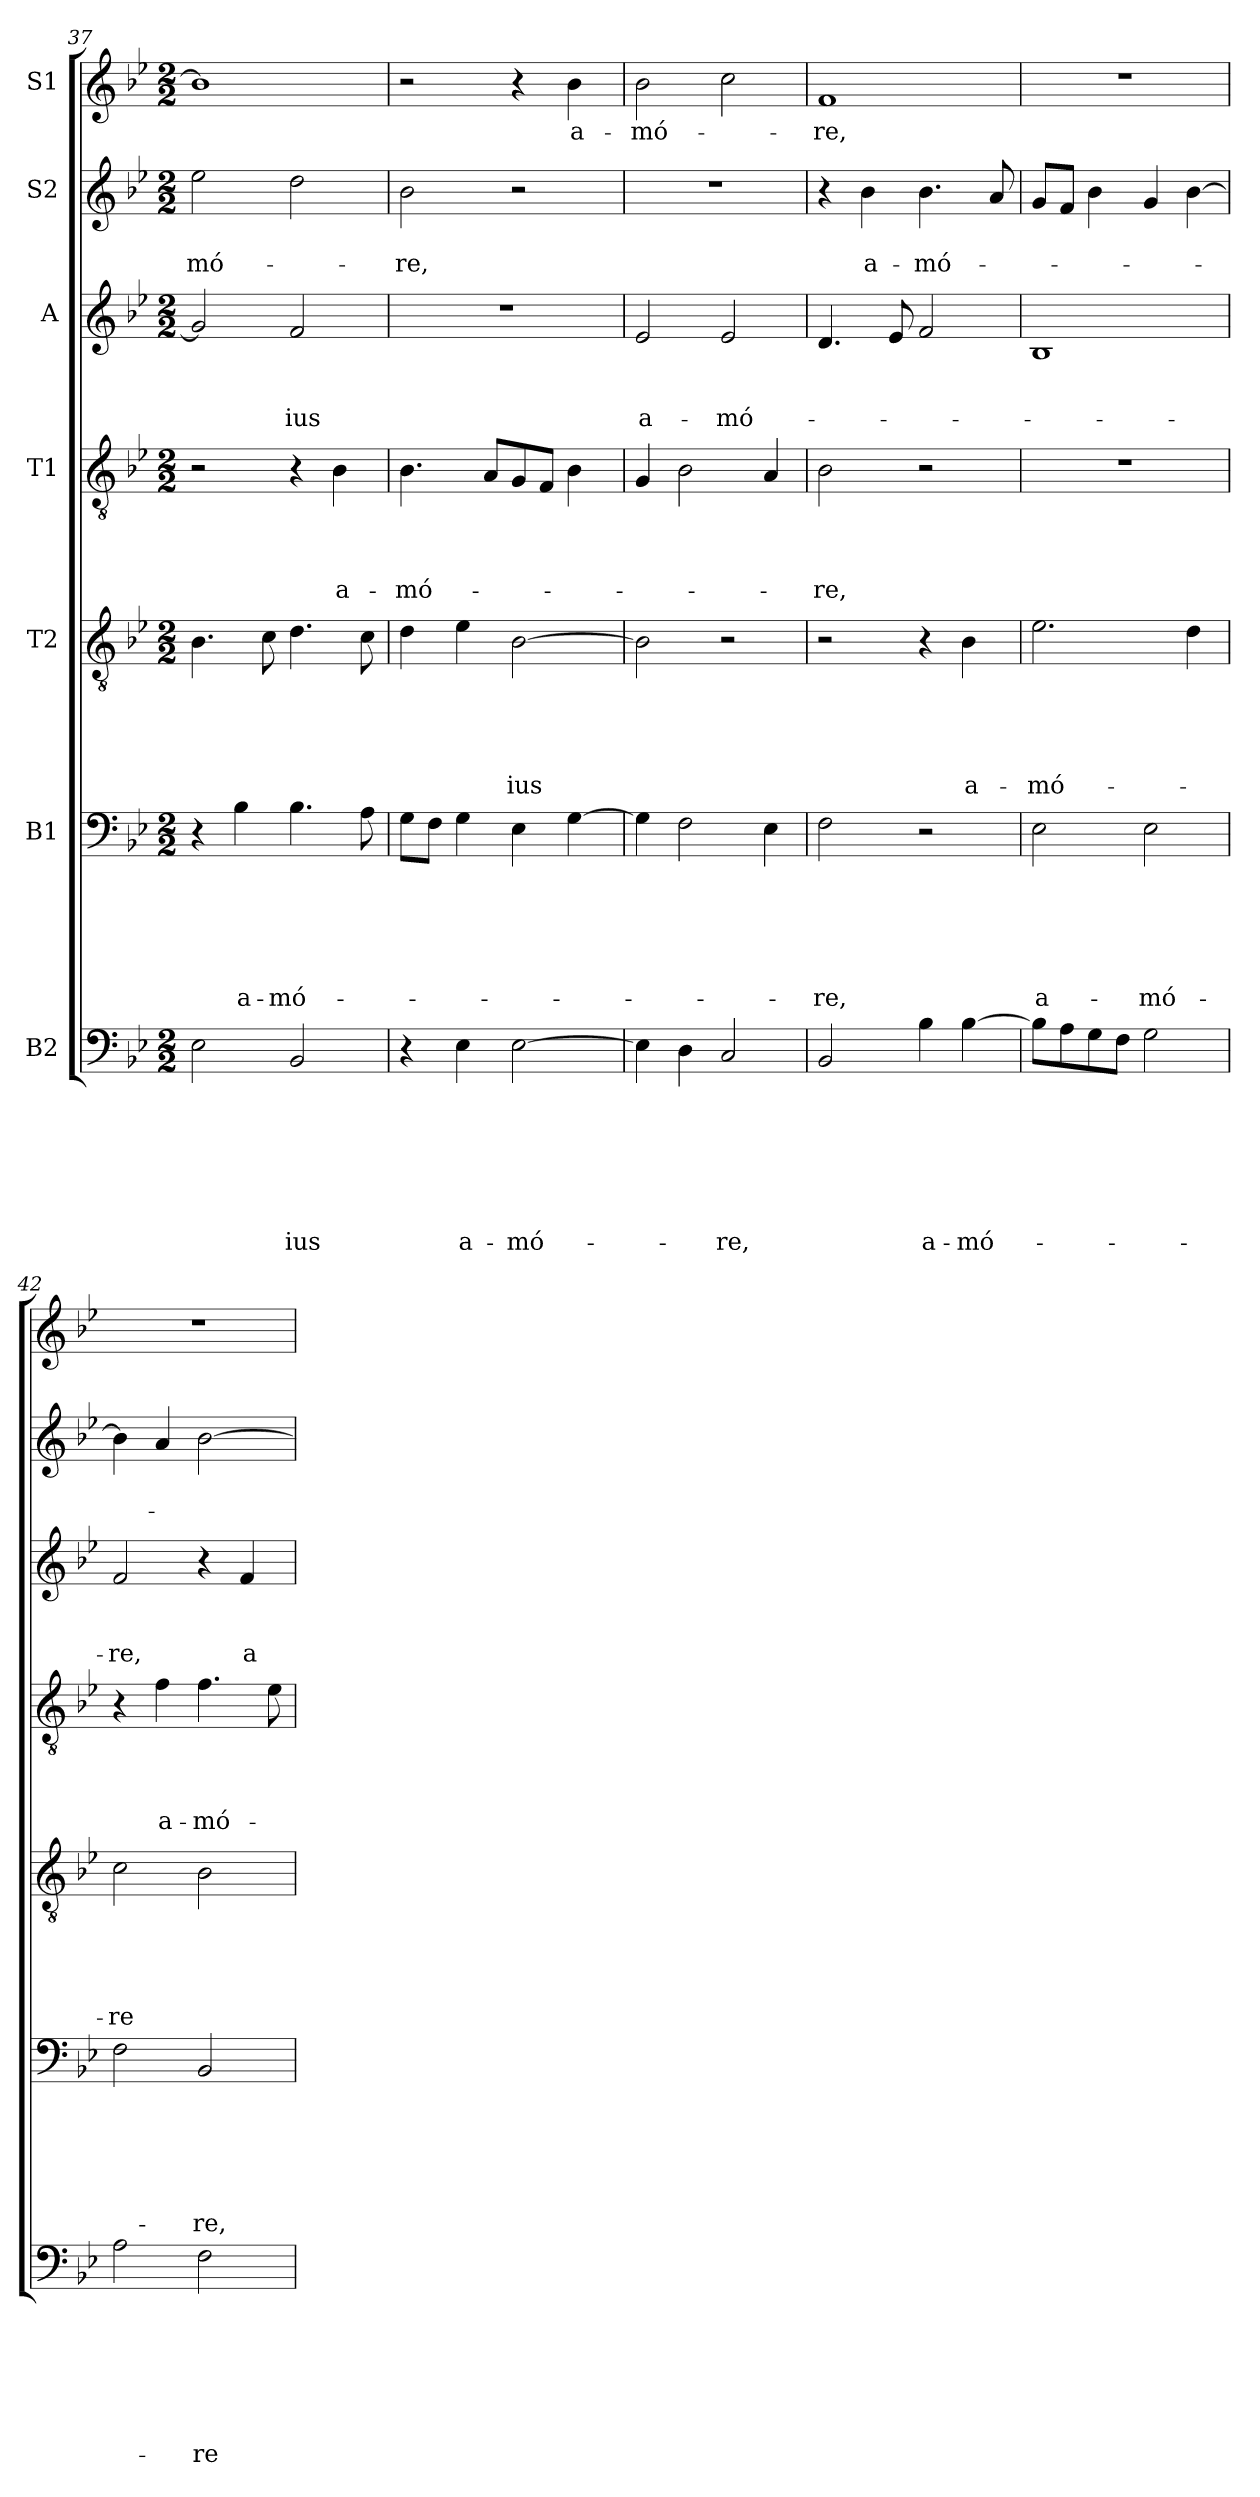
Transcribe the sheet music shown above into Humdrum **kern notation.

**kern	**text	**text	**text	**text	**text	**text	**text	**kern	**text	**text	**text	**text	**text	**text	**kern	**text	**text	**text	**text	**text	**kern	**text	**text	**text	**text	**kern	**text	**text	**text	**kern	**text	**text	**kern	**text
*part7	*part7	*part7	*part7	*part7	*part7	*part7	*part7	*part6	*part6	*part6	*part6	*part6	*part6	*part6	*part5	*part5	*part5	*part5	*part5	*part5	*part4	*part4	*part4	*part4	*part4	*part3	*part3	*part3	*part3	*part2	*part2	*part2	*part1	*part1
*staff7	*staff7	*staff7	*staff7	*staff7	*staff7	*staff7	*staff7	*staff6	*staff6	*staff6	*staff6	*staff6	*staff6	*staff6	*staff5	*staff5	*staff5	*staff5	*staff5	*staff5	*staff4	*staff4	*staff4	*staff4	*staff4	*staff3	*staff3	*staff3	*staff3	*staff2	*staff2	*staff2	*staff1	*staff1
*I"B2	*	*	*	*	*	*	*	*I"B1	*	*	*	*	*	*	*I"T2	*	*	*	*	*	*I"T1	*	*	*	*	*I"A	*	*	*	*I"S2	*	*	*I"S1	*
!!LO:PB:g=z
*clefF4	*	*	*	*	*	*	*	*clefF4	*	*	*	*	*	*	*clefGv2	*	*	*	*	*	*clefGv2	*	*	*	*	*clefG2	*	*	*	*clefG2	*	*	*clefG2	*
*k[b-e-]	*	*	*	*	*	*	*	*k[b-e-]	*	*	*	*	*	*	*k[b-e-]	*	*	*	*	*	*k[b-e-]	*	*	*	*	*k[b-e-]	*	*	*	*k[b-e-]	*	*	*k[b-e-]	*
*B-:	*	*	*	*	*	*	*	*B-:	*	*	*	*	*	*	*B-:	*	*	*	*	*	*B-:	*	*	*	*	*B-:	*	*	*	*B-:	*	*	*B-:	*
*M2/2	*	*	*	*	*	*	*	*M2/2	*	*	*	*	*	*	*M2/2	*	*	*	*	*	*M2/2	*	*	*	*	*M2/2	*	*	*	*M2/2	*	*	*M2/2	*
=37	=37	=37	=37	=37	=37	=37	=37	=37	=37	=37	=37	=37	=37	=37	=37	=37	=37	=37	=37	=37	=37	=37	=37	=37	=37	=37	=37	=37	=37	=37	=37	=37	=37	=37
!	!	!	!	!	!	!	!	!	!	!	!	!	!	!	!	!	!	!	!	!	!	!	!	!	!	!	!	!	!	!	!	!LO:LY:b	!	!
2E-\	.	.	.	.	.	.	.	4r	.	.	.	.	.	.	4.B-\	.	.	.	.	.	2r	.	.	.	.	2g/]	.	.	.	2ee-\	.	-mó-	1b-]	.
!	!	!	!	!	!	!	!	!	!	!	!	!	!	!LO:LY:b	!	!	!	!	!	!	!	!	!	!	!	!	!	!	!	!	!	!	!	!
.	.	.	.	.	.	.	.	4B-\	.	.	.	.	.	a-	.	.	.	.	.	.	.	.	.	.	.	.	.	.	.	.	.	.	.	.
.	.	.	.	.	.	.	.	.	.	.	.	.	.	.	8c\	.	.	.	.	.	.	.	.	.	.	.	.	.	.	.	.	.	.	.
!	!	!	!	!	!	!	!LO:LY:b	!	!	!	!	!	!	!LO:LY:b	!	!	!	!	!	!	!	!	!	!	!	!	!	!	!LO:LY:b	!	!	!	!	!
2BB-/	.	.	.	.	.	.	-ius	4.B-\	.	.	.	.	.	-mó-	4.d\	.	.	.	.	.	4r	.	.	.	.	2f/	.	.	-ius	2dd\	.	.	.	.
!	!	!	!	!	!	!	!	!	!	!	!	!	!	!	!	!	!	!	!	!	!	!	!	!	!LO:LY:b	!	!	!	!	!	!	!	!	!
.	.	.	.	.	.	.	.	.	.	.	.	.	.	.	.	.	.	.	.	.	4B-\	.	.	.	a-	.	.	.	.	.	.	.	.	.
.	.	.	.	.	.	.	.	8A\	.	.	.	.	.	.	8c\	.	.	.	.	.	.	.	.	.	.	.	.	.	.	.	.	.	.	.
=38	=38	=38	=38	=38	=38	=38	=38	=38	=38	=38	=38	=38	=38	=38	=38	=38	=38	=38	=38	=38	=38	=38	=38	=38	=38	=38	=38	=38	=38	=38	=38	=38	=38	=38
!	!	!	!	!	!	!	!	!	!	!	!	!	!	!	!	!	!	!	!	!	!	!	!	!	!LO:LY:b	!	!	!	!	!	!	!LO:LY:b	!	!
4r	.	.	.	.	.	.	.	8G\L	.	.	.	.	.	.	4d\	.	.	.	.	.	4.B-\	.	.	.	-mó-	1r	.	.	.	2b-\	.	-re,	2r	.
.	.	.	.	.	.	.	.	8F\J	.	.	.	.	.	.	.	.	.	.	.	.	.	.	.	.	.	.	.	.	.	.	.	.	.	.
!	!	!	!	!	!	!	!LO:LY:b	!	!	!	!	!	!	!	!	!	!	!	!	!	!	!	!	!	!	!	!	!	!	!	!	!	!	!
4E-\	.	.	.	.	.	.	a-	4G\	.	.	.	.	.	.	4e-\	.	.	.	.	.	.	.	.	.	.	.	.	.	.	.	.	.	.	.
.	.	.	.	.	.	.	.	.	.	.	.	.	.	.	.	.	.	.	.	.	8A/L	.	.	.	.	.	.	.	.	.	.	.	.	.
!	!	!	!	!	!	!	!LO:LY:b	!	!	!	!	!	!	!	!	!	!	!	!	!LO:LY:b	!	!	!	!	!	!	!	!	!	!	!	!	!	!
[2E-\	.	.	.	.	.	.	-mó-	4E-\	.	.	.	.	.	.	[2B-\	.	.	.	.	-ius	8G/	.	.	.	.	.	.	.	.	2r	.	.	4r	.
.	.	.	.	.	.	.	.	.	.	.	.	.	.	.	.	.	.	.	.	.	8F/J	.	.	.	.	.	.	.	.	.	.	.	.	.
!	!	!	!	!	!	!	!	!	!	!	!	!	!	!	!	!	!	!	!	!	!	!	!	!	!	!	!	!	!	!	!	!	!	!LO:LY:b
.	.	.	.	.	.	.	.	[4G\	.	.	.	.	.	.	.	.	.	.	.	.	4B-\	.	.	.	.	.	.	.	.	.	.	.	4b-\	a-
=39	=39	=39	=39	=39	=39	=39	=39	=39	=39	=39	=39	=39	=39	=39	=39	=39	=39	=39	=39	=39	=39	=39	=39	=39	=39	=39	=39	=39	=39	=39	=39	=39	=39	=39
!	!	!	!	!	!	!	!	!	!	!	!	!	!	!	!	!	!	!	!	!	!	!	!	!	!	!	!	!	!LO:LY:b	!	!	!	!	!LO:LY:b
4E-\]	.	.	.	.	.	.	.	4G\]	.	.	.	.	.	.	2B-\]	.	.	.	.	.	4G/	.	.	.	.	2e-/	.	.	a-	1r	.	.	2b-\	-mó-
4D\	.	.	.	.	.	.	.	2F\	.	.	.	.	.	.	.	.	.	.	.	.	2B-\	.	.	.	.	.	.	.	.	.	.	.	.	.
!	!	!	!	!	!	!	!LO:LY:b	!	!	!	!	!	!	!	!	!	!	!	!	!	!	!	!	!	!	!	!	!	!LO:LY:b	!	!	!	!	!
2C/	.	.	.	.	.	.	-re,	.	.	.	.	.	.	.	2r	.	.	.	.	.	.	.	.	.	.	2e-/	.	.	-mó-	.	.	.	2cc\	.
.	.	.	.	.	.	.	.	4E-\	.	.	.	.	.	.	.	.	.	.	.	.	4A/	.	.	.	.	.	.	.	.	.	.	.	.	.
=40	=40	=40	=40	=40	=40	=40	=40	=40	=40	=40	=40	=40	=40	=40	=40	=40	=40	=40	=40	=40	=40	=40	=40	=40	=40	=40	=40	=40	=40	=40	=40	=40	=40	=40
!	!	!	!	!	!	!	!	!	!	!	!	!	!	!LO:LY:b	!	!	!	!	!	!	!	!	!	!	!LO:LY:b	!	!	!	!	!	!	!	!	!LO:LY:b
2BB-/	.	.	.	.	.	.	.	2F\	.	.	.	.	.	-re,	2r	.	.	.	.	.	2B-\	.	.	.	-re,	4.d/	.	.	.	4r	.	.	1f	-re,
!	!	!	!	!	!	!	!	!	!	!	!	!	!	!	!	!	!	!	!	!	!	!	!	!	!	!	!	!	!	!	!	!LO:LY:b	!	!
.	.	.	.	.	.	.	.	.	.	.	.	.	.	.	.	.	.	.	.	.	.	.	.	.	.	.	.	.	.	4b-\	.	a-	.	.
.	.	.	.	.	.	.	.	.	.	.	.	.	.	.	.	.	.	.	.	.	.	.	.	.	.	8e-/	.	.	.	.	.	.	.	.
!	!	!	!	!	!	!	!LO:LY:b	!	!	!	!	!	!	!	!	!	!	!	!	!	!	!	!	!	!	!	!	!	!	!	!	!LO:LY:b	!	!
4B-\	.	.	.	.	.	.	a-	2r	.	.	.	.	.	.	4r	.	.	.	.	.	2r	.	.	.	.	2f/	.	.	.	4.b-\	.	-mó-	.	.
!	!	!	!	!	!	!	!LO:LY:b	!	!	!	!	!	!	!	!	!	!	!	!	!LO:LY:b	!	!	!	!	!	!	!	!	!	!	!	!	!	!
[4B-\	.	.	.	.	.	.	-mó-	.	.	.	.	.	.	.	4B-\	.	.	.	.	a-	.	.	.	.	.	.	.	.	.	.	.	.	.	.
.	.	.	.	.	.	.	.	.	.	.	.	.	.	.	.	.	.	.	.	.	.	.	.	.	.	.	.	.	.	8a/	.	.	.	.
=41	=41	=41	=41	=41	=41	=41	=41	=41	=41	=41	=41	=41	=41	=41	=41	=41	=41	=41	=41	=41	=41	=41	=41	=41	=41	=41	=41	=41	=41	=41	=41	=41	=41	=41
!	!	!	!	!	!	!	!	!	!	!	!	!	!	!LO:LY:b	!	!	!	!	!	!LO:LY:b	!	!	!	!	!	!	!	!	!	!	!	!	!	!
8B-\L]	.	.	.	.	.	.	.	2E-\	.	.	.	.	.	a-	2.e-\	.	.	.	.	-mó-	1r	.	.	.	.	1B-	.	.	.	8g/L	.	.	1r	.
8A\	.	.	.	.	.	.	.	.	.	.	.	.	.	.	.	.	.	.	.	.	.	.	.	.	.	.	.	.	.	8f/J	.	.	.	.
8G\	.	.	.	.	.	.	.	.	.	.	.	.	.	.	.	.	.	.	.	.	.	.	.	.	.	.	.	.	.	4b-\	.	.	.	.
8F\J	.	.	.	.	.	.	.	.	.	.	.	.	.	.	.	.	.	.	.	.	.	.	.	.	.	.	.	.	.	.	.	.	.	.
!	!	!	!	!	!	!	!	!	!	!	!	!	!	!LO:LY:b	!	!	!	!	!	!	!	!	!	!	!	!	!	!	!	!	!	!	!	!
2G\	.	.	.	.	.	.	.	2E-\	.	.	.	.	.	-mó-	.	.	.	.	.	.	.	.	.	.	.	.	.	.	.	4g/	.	.	.	.
.	.	.	.	.	.	.	.	.	.	.	.	.	.	.	4d\	.	.	.	.	.	.	.	.	.	.	.	.	.	.	[4b-\	.	.	.	.
!!LO:PB:g=z
=42	=42	=42	=42	=42	=42	=42	=42	=42	=42	=42	=42	=42	=42	=42	=42	=42	=42	=42	=42	=42	=42	=42	=42	=42	=42	=42	=42	=42	=42	=42	=42	=42	=42	=42
!	!	!	!	!	!	!	!	!	!	!	!	!	!	!	!	!	!	!	!	!LO:LY:b	!	!	!	!	!	!	!	!	!LO:LY:b	!	!	!	!	!
2A\	.	.	.	.	.	.	.	2F\	.	.	.	.	.	.	2c\	.	.	.	.	-re	4r	.	.	.	.	2f/	.	.	-re,	4b-\]	.	.	1r	.
!	!	!	!	!	!	!	!	!	!	!	!	!	!	!	!	!	!	!	!	!	!	!	!	!	!LO:LY:b	!	!	!	!	!	!	!	!	!
.	.	.	.	.	.	.	.	.	.	.	.	.	.	.	.	.	.	.	.	.	4f\	.	.	.	a-	.	.	.	.	4a/	.	.	.	.
!	!	!	!	!	!	!	!LO:LY:b	!	!	!	!	!	!	!LO:LY:b	!	!	!	!	!	!	!	!	!	!	!LO:LY:b	!	!	!	!	!	!	!	!	!
2F\	.	.	.	.	.	.	-re	2BB-/	.	.	.	.	.	-re,	2B-\	.	.	.	.	.	4.f\	.	.	.	-mó-	4r	.	.	.	[2b-\	.	.	.	.
!	!	!	!	!	!	!	!	!	!	!	!	!	!	!	!	!	!	!	!	!	!	!	!	!	!	!	!	!	!LO:LY:b	!	!	!	!	!
.	.	.	.	.	.	.	.	.	.	.	.	.	.	.	.	.	.	.	.	.	.	.	.	.	.	4f/	.	.	a-	.	.	.	.	.
.	.	.	.	.	.	.	.	.	.	.	.	.	.	.	.	.	.	.	.	.	8e-\	.	.	.	.	.	.	.	.	.	.	.	.	.
=	=	=	=	=	=	=	=	=	=	=	=	=	=	=	=	=	=	=	=	=	=	=	=	=	=	=	=	=	=	=	=	=	=	=
*-	*-	*-	*-	*-	*-	*-	*-	*-	*-	*-	*-	*-	*-	*-	*-	*-	*-	*-	*-	*-	*-	*-	*-	*-	*-	*-	*-	*-	*-	*-	*-	*-	*-	*-
